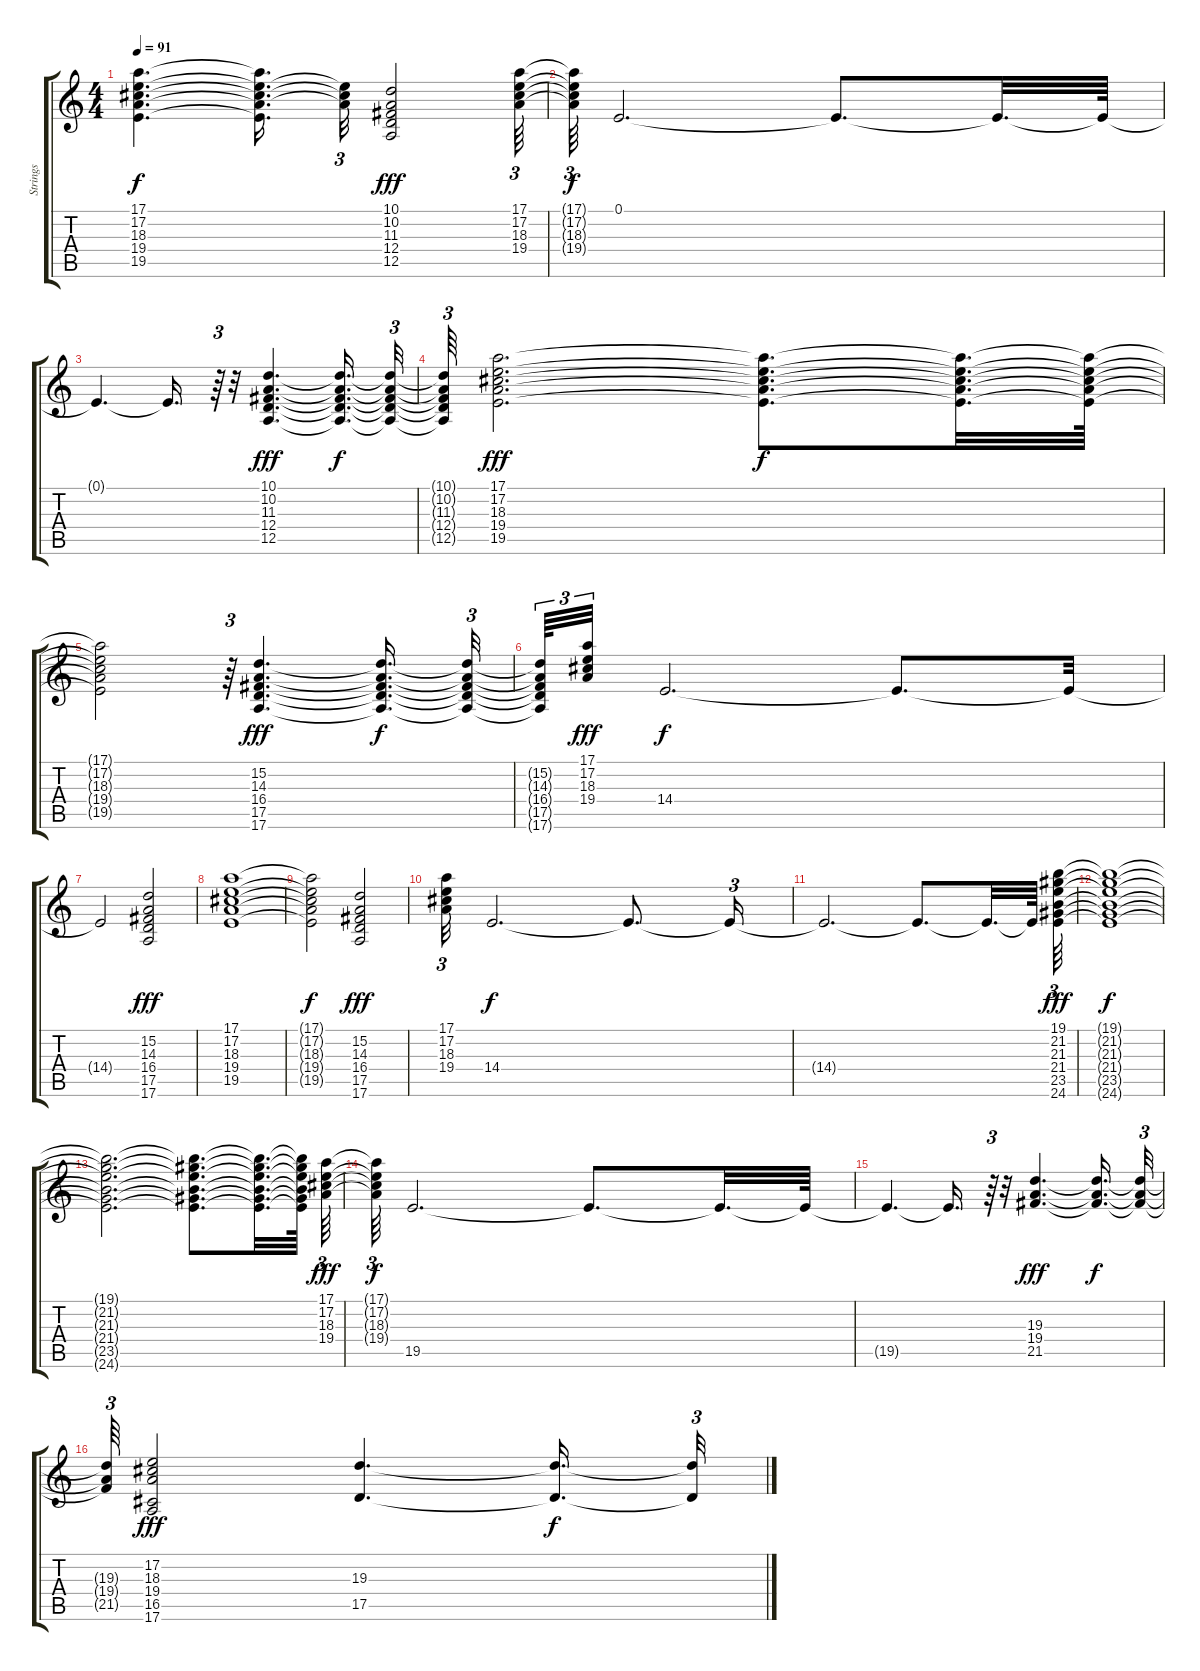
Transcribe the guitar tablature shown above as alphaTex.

\track ("Strings" "Strings") {instrument synthstrings1}
\staff {score tabs}
\tuning (E4 B3 G3 D3 A2 E2) {hide}
\ts (4 4)
\tempo 91
\clef g2
\ks c
(17.1{t} 17.2{t} 18.3{t} 19.4{t} 19.5{t}).4{d dy f} (17.1{t} 17.2{t} 18.3{t} 19.4{t} 19.5{t}).16{d} (17.2{t} 18.3{t} 19.4{t}).32{tu (3 2)} (10.1 10.2 11.3 12.4 12.5).2{dy fff} (17.1 17.2 18.3 19.4).64{tu (3 2)} |
(17.1{t} 17.2{t} 18.3{t} 19.4{t}).64{tu (3 2) dy f} 0.1.2{d} 0.1{t}.8{d} 0.1{t}.32{d} 0.1{t}.64 |
0.1{t}.4{d} 0.1{t}.16{d} r.64{tu (3 2)} r.32 (10.1 10.2 11.3 12.4 12.5).4{d dy fff} (10.1{t} 10.2{t} 11.3{t} 12.4{t} 12.5{t}).16{d dy f} (10.1{t} 10.2{t} 11.3{t} 12.4{t} 12.5{t}).32{tu (3 2)} |
(10.1{t} 10.2{t} 11.3{t} 12.4{t} 12.5{t}).64{tu (3 2)} (17.1 17.2 18.3 19.4 19.5).2{d dy fff} (17.1{t} 17.2{t} 18.3{t} 19.4{t} 19.5{t}).8{d dy f} (17.1{t} 17.2{t} 18.3{t} 19.4{t} 19.5{t}).32{d} (17.1{t} 17.2{t} 18.3{t} 19.4{t} 19.5{t}).64 |
(17.1{t} 17.2{t} 18.3{t} 19.4{t} 19.5{t}).2 r.64{tu (3 2)} (15.2 14.3 16.4 17.5 17.6).4{d dy fff} (15.2{t} 14.3{t} 16.4{t} 17.5{t} 17.6{t}).16{d dy f} (15.2{t} 14.3{t} 16.4{t} 17.5{t} 17.6{t}).32{tu (3 2)} |
(15.2{t} 14.3{t} 16.4{t} 17.5{t} 17.6{t}).64{tu (3 2)} (17.1 17.2 18.3 19.4).32{tu (3 2) dy fff} 14.4.2{d dy f} 14.4{t}.8{d} 14.4{t}.32 |
14.4{t}.2 (15.2 14.3 16.4 17.5 17.6).2{dy fff} |
(17.1 17.2 18.3 19.4 19.5).1 |
(17.1{t} 17.2{t} 18.3{t} 19.4{t} 19.5{t}).2{dy f} (15.2 14.3 16.4 17.5 17.6).2{dy fff} |
(17.1 17.2 18.3 19.4).32{tu (3 2)} 14.4.2{d dy f} 14.4{t}.8{d} 14.4{t}.16{tu (3 2)} |
14.4{t}.2{d} 14.4{t}.8{d} 14.4{t}.32{d} 14.4{t}.64 (19.1 21.2 21.3 21.4 23.5 24.6).64{tu (3 2) dy fff} |
(19.1{t} 21.2{t} 21.3{t} 21.4{t} 23.5{t} 24.6{t}).1{dy f} |
(19.1{t} 21.2{t} 21.3{t} 21.4{t} 23.5{t} 24.6{t}).2{d} (19.1{t} 21.2{t} 21.3{t} 21.4{t} 23.5{t} 24.6{t}).8{d} (19.1{t} 21.2{t} 21.3{t} 21.4{t} 23.5{t} 24.6{t}).32{d} (19.1{t} 21.2{t} 21.3{t} 21.4{t} 23.5{t} 24.6{t}).64 (17.1 17.2 18.3 19.4).64{tu (3 2) dy fff} |
(17.1{t} 17.2{t} 18.3{t} 19.4{t}).64{tu (3 2) dy f} 19.5.2{d} 19.5{t}.8{d} 19.5{t}.32{d} 19.5{t}.64 |
19.5{t}.4{d} 19.5{t}.16{d} r.64{tu (3 2)} r.32 (19.3 19.4 21.5).4{d dy fff} (19.3{t} 19.4{t} 21.5{t}).16{d dy f} (19.3{t} 19.4{t} 21.5{t}).32{tu (3 2)} |
(19.3{t} 19.4{t} 21.5{t}).64{tu (3 2)} (17.2 18.3 19.4 16.5 17.6).2{dy fff} (19.3 17.5).4{d} (19.3{t} 17.5{t}).16{d dy f} (19.3{t} 17.5{t}).32{tu (3 2)}
